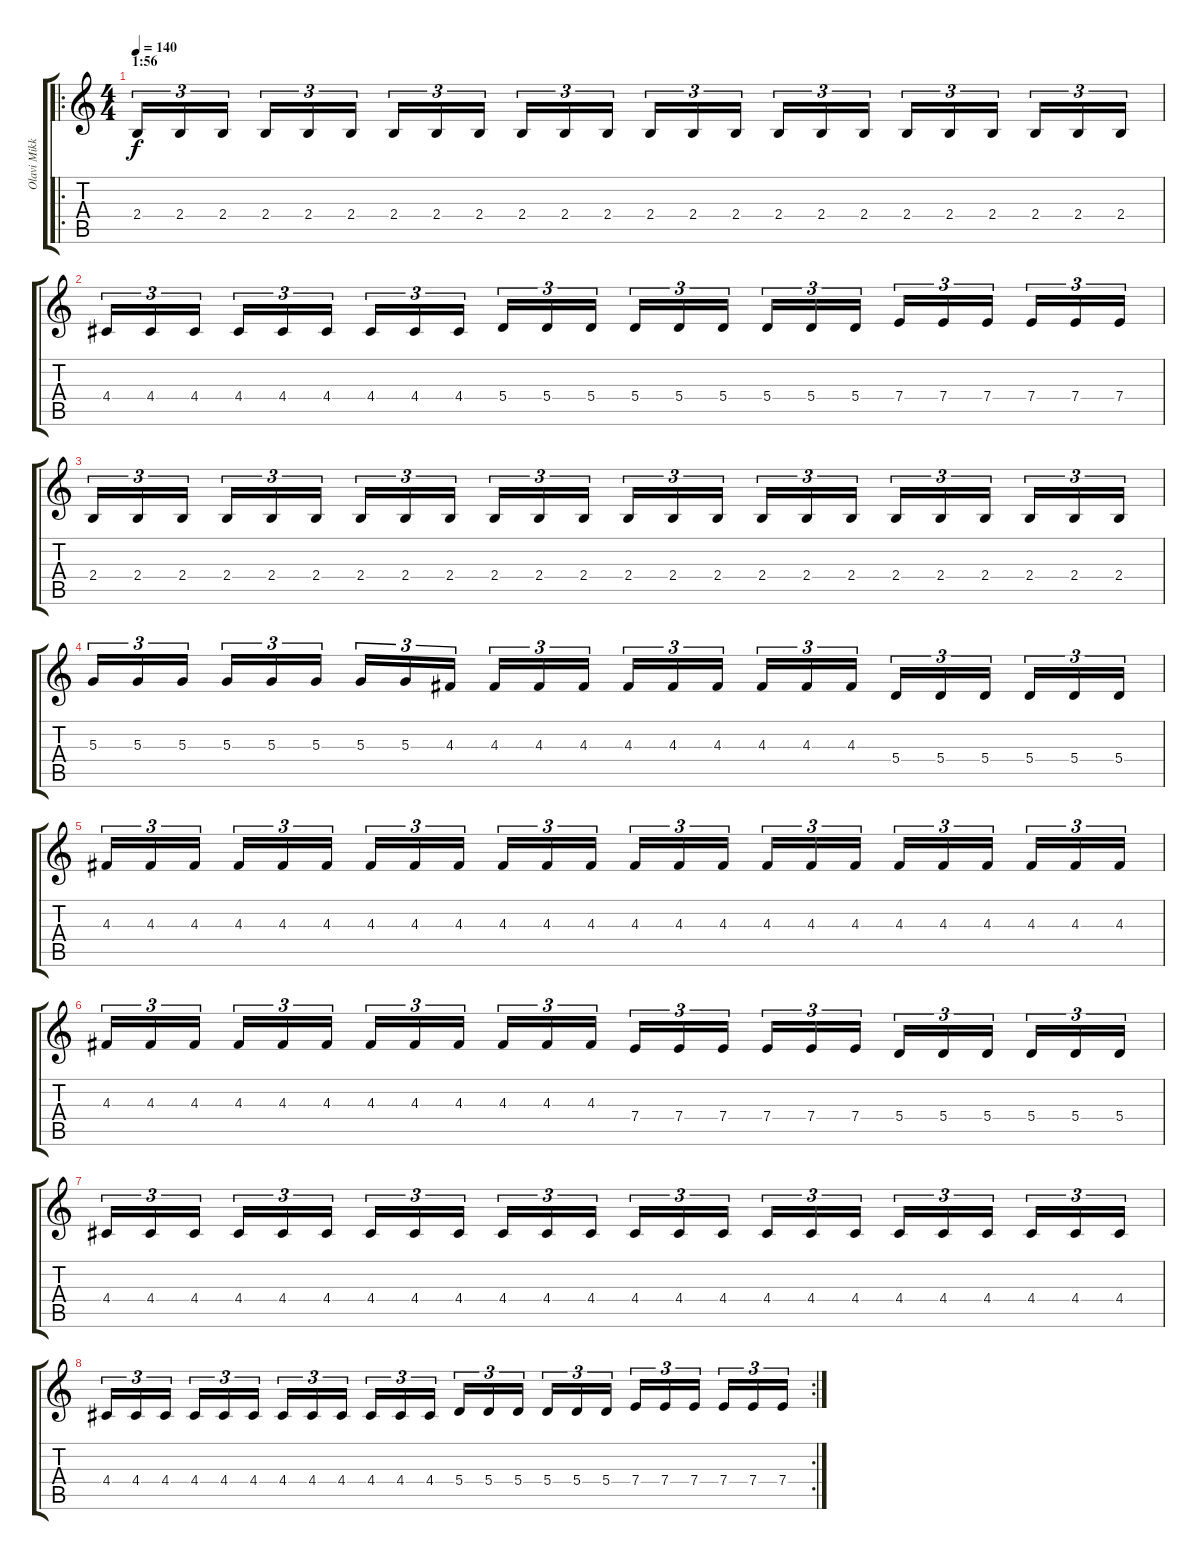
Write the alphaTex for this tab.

\track ("Olavi Mikkonen" "Olavi Mikk") {instrument distortionguitar}
\staff {score tabs}
\tuning (B3 Gb3 D3 A2 E2 B1) {hide}
\ro
\ts (4 4)
\section ("" "1:56")
\tempo 140
\clef g2
\ks c
2.4.16{tu (3 2) dy f} 2.4.16{tu (3 2)} 2.4.16{tu (3 2)} 2.4.16{tu (3 2)} 2.4.16{tu (3 2)} 2.4.16{tu (3 2)} 2.4.16{tu (3 2)} 2.4.16{tu (3 2)} 2.4.16{tu (3 2)} 2.4.16{tu (3 2)} 2.4.16{tu (3 2)} 2.4.16{tu (3 2)} 2.4.16{tu (3 2)} 2.4.16{tu (3 2)} 2.4.16{tu (3 2)} 2.4.16{tu (3 2)} 2.4.16{tu (3 2)} 2.4.16{tu (3 2)} 2.4.16{tu (3 2)} 2.4.16{tu (3 2)} 2.4.16{tu (3 2)} 2.4.16{tu (3 2)} 2.4.16{tu (3 2)} 2.4.16{tu (3 2)} |
4.4.16{tu (3 2)} 4.4.16{tu (3 2)} 4.4.16{tu (3 2)} 4.4.16{tu (3 2)} 4.4.16{tu (3 2)} 4.4.16{tu (3 2)} 4.4.16{tu (3 2)} 4.4.16{tu (3 2)} 4.4.16{tu (3 2)} 5.4.16{tu (3 2)} 5.4.16{tu (3 2)} 5.4.16{tu (3 2)} 5.4.16{tu (3 2)} 5.4.16{tu (3 2)} 5.4.16{tu (3 2)} 5.4.16{tu (3 2)} 5.4.16{tu (3 2)} 5.4.16{tu (3 2)} 7.4.16{tu (3 2)} 7.4.16{tu (3 2)} 7.4.16{tu (3 2)} 7.4.16{tu (3 2)} 7.4.16{tu (3 2)} 7.4.16{tu (3 2)} |
2.4.16{tu (3 2)} 2.4.16{tu (3 2)} 2.4.16{tu (3 2)} 2.4.16{tu (3 2)} 2.4.16{tu (3 2)} 2.4.16{tu (3 2)} 2.4.16{tu (3 2)} 2.4.16{tu (3 2)} 2.4.16{tu (3 2)} 2.4.16{tu (3 2)} 2.4.16{tu (3 2)} 2.4.16{tu (3 2)} 2.4.16{tu (3 2)} 2.4.16{tu (3 2)} 2.4.16{tu (3 2)} 2.4.16{tu (3 2)} 2.4.16{tu (3 2)} 2.4.16{tu (3 2)} 2.4.16{tu (3 2)} 2.4.16{tu (3 2)} 2.4.16{tu (3 2)} 2.4.16{tu (3 2)} 2.4.16{tu (3 2)} 2.4.16{tu (3 2)} |
5.3.16{tu (3 2)} 5.3.16{tu (3 2)} 5.3.16{tu (3 2)} 5.3.16{tu (3 2)} 5.3.16{tu (3 2)} 5.3.16{tu (3 2)} 5.3.16{tu (3 2)} 5.3.16{tu (3 2)} 4.3.16{tu (3 2)} 4.3.16{tu (3 2)} 4.3.16{tu (3 2)} 4.3.16{tu (3 2)} 4.3.16{tu (3 2)} 4.3.16{tu (3 2)} 4.3.16{tu (3 2)} 4.3.16{tu (3 2)} 4.3.16{tu (3 2)} 4.3.16{tu (3 2)} 5.4.16{tu (3 2)} 5.4.16{tu (3 2)} 5.4.16{tu (3 2)} 5.4.16{tu (3 2)} 5.4.16{tu (3 2)} 5.4.16{tu (3 2)} |
4.3.16{tu (3 2)} 4.3.16{tu (3 2)} 4.3.16{tu (3 2)} 4.3.16{tu (3 2)} 4.3.16{tu (3 2)} 4.3.16{tu (3 2)} 4.3.16{tu (3 2)} 4.3.16{tu (3 2)} 4.3.16{tu (3 2)} 4.3.16{tu (3 2)} 4.3.16{tu (3 2)} 4.3.16{tu (3 2)} 4.3.16{tu (3 2)} 4.3.16{tu (3 2)} 4.3.16{tu (3 2)} 4.3.16{tu (3 2)} 4.3.16{tu (3 2)} 4.3.16{tu (3 2)} 4.3.16{tu (3 2)} 4.3.16{tu (3 2)} 4.3.16{tu (3 2)} 4.3.16{tu (3 2)} 4.3.16{tu (3 2)} 4.3.16{tu (3 2)} |
4.3.16{tu (3 2)} 4.3.16{tu (3 2)} 4.3.16{tu (3 2)} 4.3.16{tu (3 2)} 4.3.16{tu (3 2)} 4.3.16{tu (3 2)} 4.3.16{tu (3 2)} 4.3.16{tu (3 2)} 4.3.16{tu (3 2)} 4.3.16{tu (3 2)} 4.3.16{tu (3 2)} 4.3.16{tu (3 2)} 7.4.16{tu (3 2)} 7.4.16{tu (3 2)} 7.4.16{tu (3 2)} 7.4.16{tu (3 2)} 7.4.16{tu (3 2)} 7.4.16{tu (3 2)} 5.4.16{tu (3 2)} 5.4.16{tu (3 2)} 5.4.16{tu (3 2)} 5.4.16{tu (3 2)} 5.4.16{tu (3 2)} 5.4.16{tu (3 2)} |
4.4.16{tu (3 2)} 4.4.16{tu (3 2)} 4.4.16{tu (3 2)} 4.4.16{tu (3 2)} 4.4.16{tu (3 2)} 4.4.16{tu (3 2)} 4.4.16{tu (3 2)} 4.4.16{tu (3 2)} 4.4.16{tu (3 2)} 4.4.16{tu (3 2)} 4.4.16{tu (3 2)} 4.4.16{tu (3 2)} 4.4.16{tu (3 2)} 4.4.16{tu (3 2)} 4.4.16{tu (3 2)} 4.4.16{tu (3 2)} 4.4.16{tu (3 2)} 4.4.16{tu (3 2)} 4.4.16{tu (3 2)} 4.4.16{tu (3 2)} 4.4.16{tu (3 2)} 4.4.16{tu (3 2)} 4.4.16{tu (3 2)} 4.4.16{tu (3 2)} |
\rc 2
4.4.16{tu (3 2)} 4.4.16{tu (3 2)} 4.4.16{tu (3 2)} 4.4.16{tu (3 2)} 4.4.16{tu (3 2)} 4.4.16{tu (3 2)} 4.4.16{tu (3 2)} 4.4.16{tu (3 2)} 4.4.16{tu (3 2)} 4.4.16{tu (3 2)} 4.4.16{tu (3 2)} 4.4.16{tu (3 2)} 5.4.16{tu (3 2)} 5.4.16{tu (3 2)} 5.4.16{tu (3 2)} 5.4.16{tu (3 2)} 5.4.16{tu (3 2)} 5.4.16{tu (3 2)} 7.4.16{tu (3 2)} 7.4.16{tu (3 2)} 7.4.16{tu (3 2)} 7.4.16{tu (3 2)} 7.4.16{tu (3 2)} 7.4.16{tu (3 2)}
